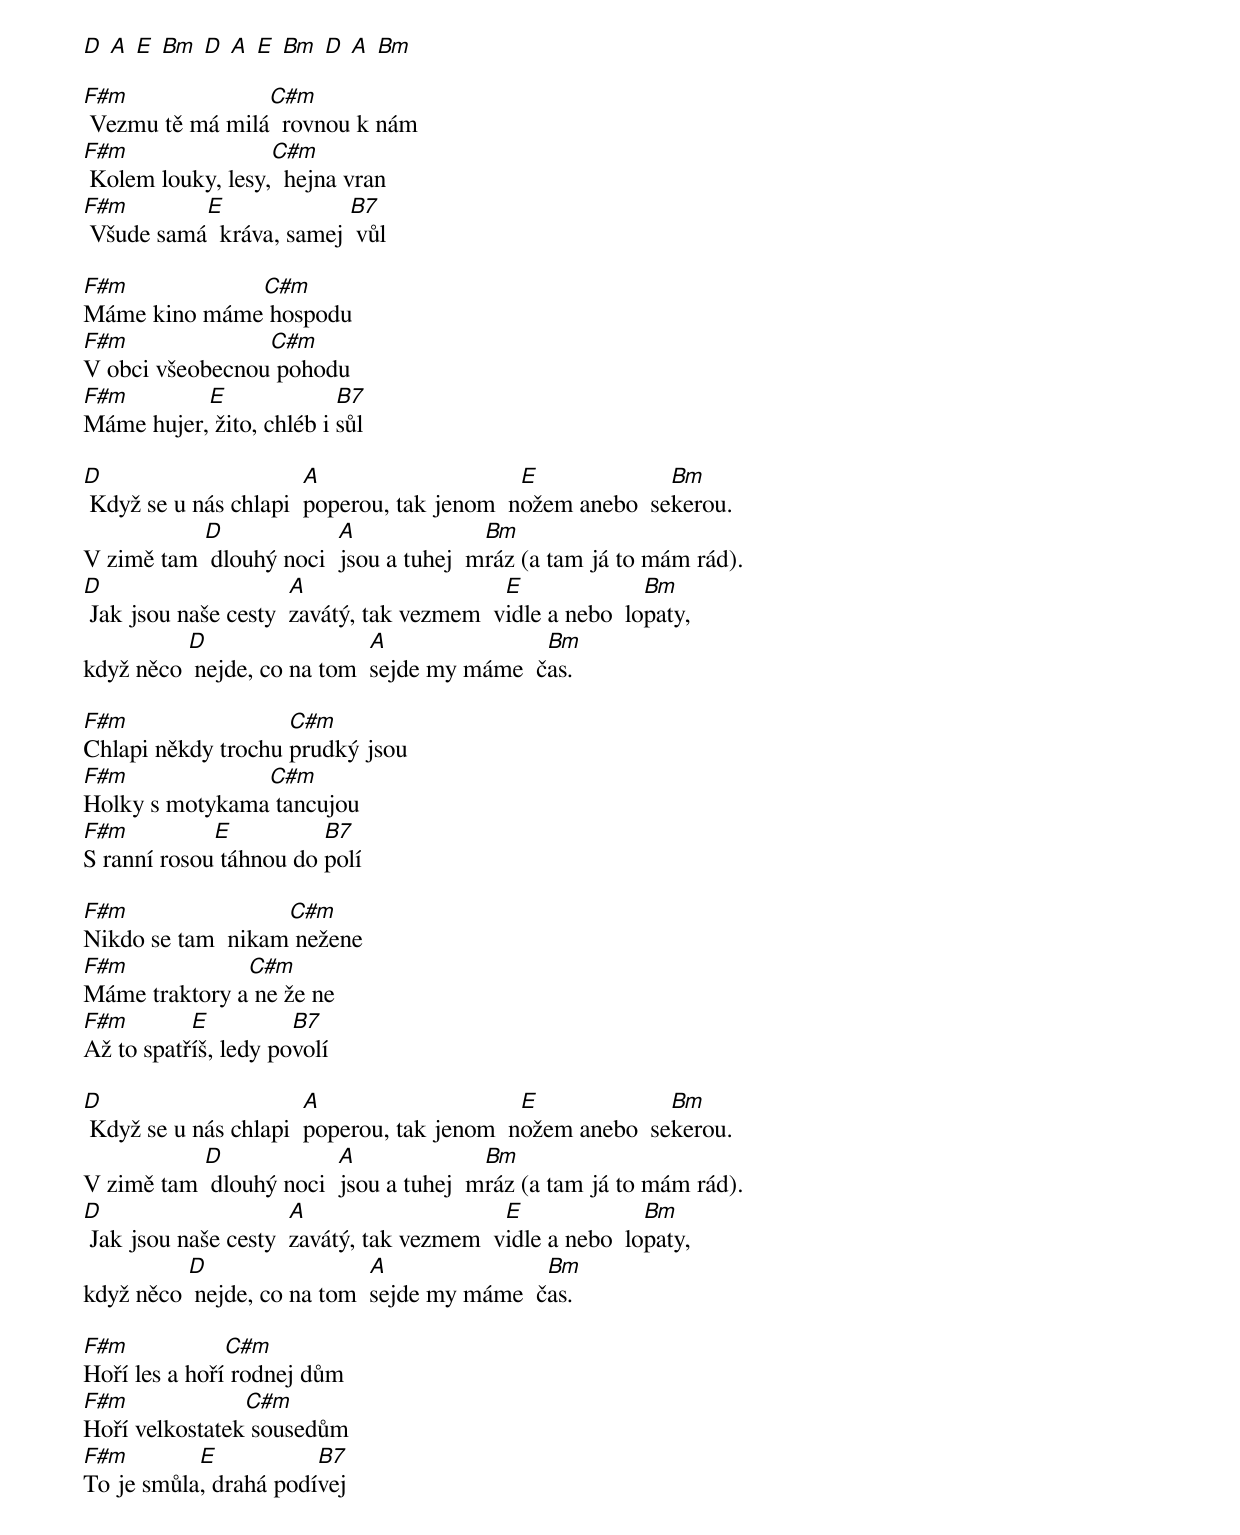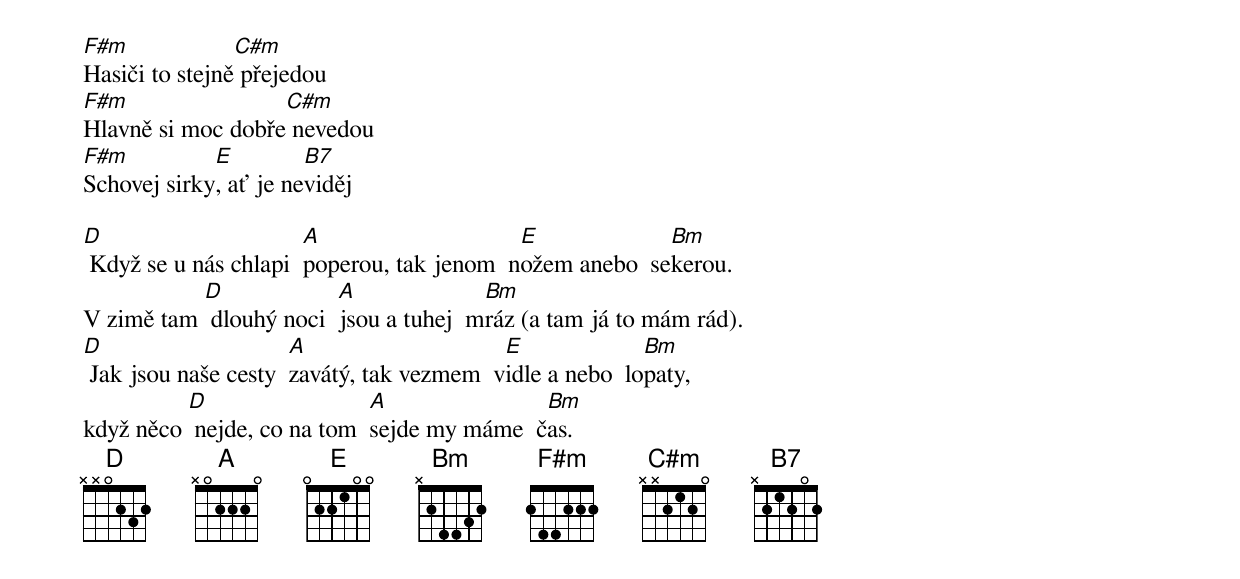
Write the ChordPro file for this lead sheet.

{title: }

[D] [A] [E] [Bm] [D] [A] [E] [Bm] [D] [A] [Bm]

[F#m] Vezmu tě má milá[C#m]  rovnou k nám
[F#m] Kolem louky, lesy,[C#m]  hejna vran
[F#m] Všude samá[E]  kráva, samej [B7] vůl

[F#m]Máme kino máme[C#m] hospodu
[F#m]V obci všeobecnou[C#m] pohodu
[F#m]Máme hujer,[E] žito, chléb i [B7]sůl

[D] Když se u nás chlapi  [A]poperou, tak jenom  n[E]ožem anebo  se[Bm]kerou.
V zimě tam [D] dlouhý noci  [A]jsou a tuhej  m[Bm]ráz (a tam já to mám rád).
[D] Jak jsou naše cesty  [A]zavátý, tak vezmem  v[E]idle a nebo  lo[Bm]paty,
když něco [D] nejde, co na tom  [A]sejde my máme  č[Bm]as.

[F#m]Chlapi někdy trochu [C#m]prudký jsou
[F#m]Holky s motykama[C#m] tancujou
[F#m]S ranní rosou[E] táhnou do [B7]polí

[F#m]Nikdo se tam  nikam[C#m] nežene
[F#m]Máme traktory a[C#m] ne že ne
[F#m]Až to spatř[E]íš, ledy po[B7]volí

[D] Když se u nás chlapi  [A]poperou, tak jenom  n[E]ožem anebo  se[Bm]kerou.
V zimě tam [D] dlouhý noci  [A]jsou a tuhej  m[Bm]ráz (a tam já to mám rád).
[D] Jak jsou naše cesty  [A]zavátý, tak vezmem  v[E]idle a nebo  lo[Bm]paty,
když něco [D] nejde, co na tom  [A]sejde my máme  č[Bm]as.

[F#m]Hoří les a hoří[C#m] rodnej dům
[F#m]Hoří velkostatek[C#m] sousedům
[F#m]To je smůla[E], drahá podí[B7]vej

[F#m]Hasiči to stejně[C#m] přejedou
[F#m]Hlavně si moc dobře[C#m] nevedou
[F#m]Schovej sirky[E], ať je ne[B7]viděj

[D] Když se u nás chlapi  [A]poperou, tak jenom  n[E]ožem anebo  se[Bm]kerou.
V zimě tam [D] dlouhý noci  [A]jsou a tuhej  m[Bm]ráz (a tam já to mám rád).
[D] Jak jsou naše cesty  [A]zavátý, tak vezmem  v[E]idle a nebo  lo[Bm]paty,
když něco [D] nejde, co na tom  [A]sejde my máme  č[Bm]as.
